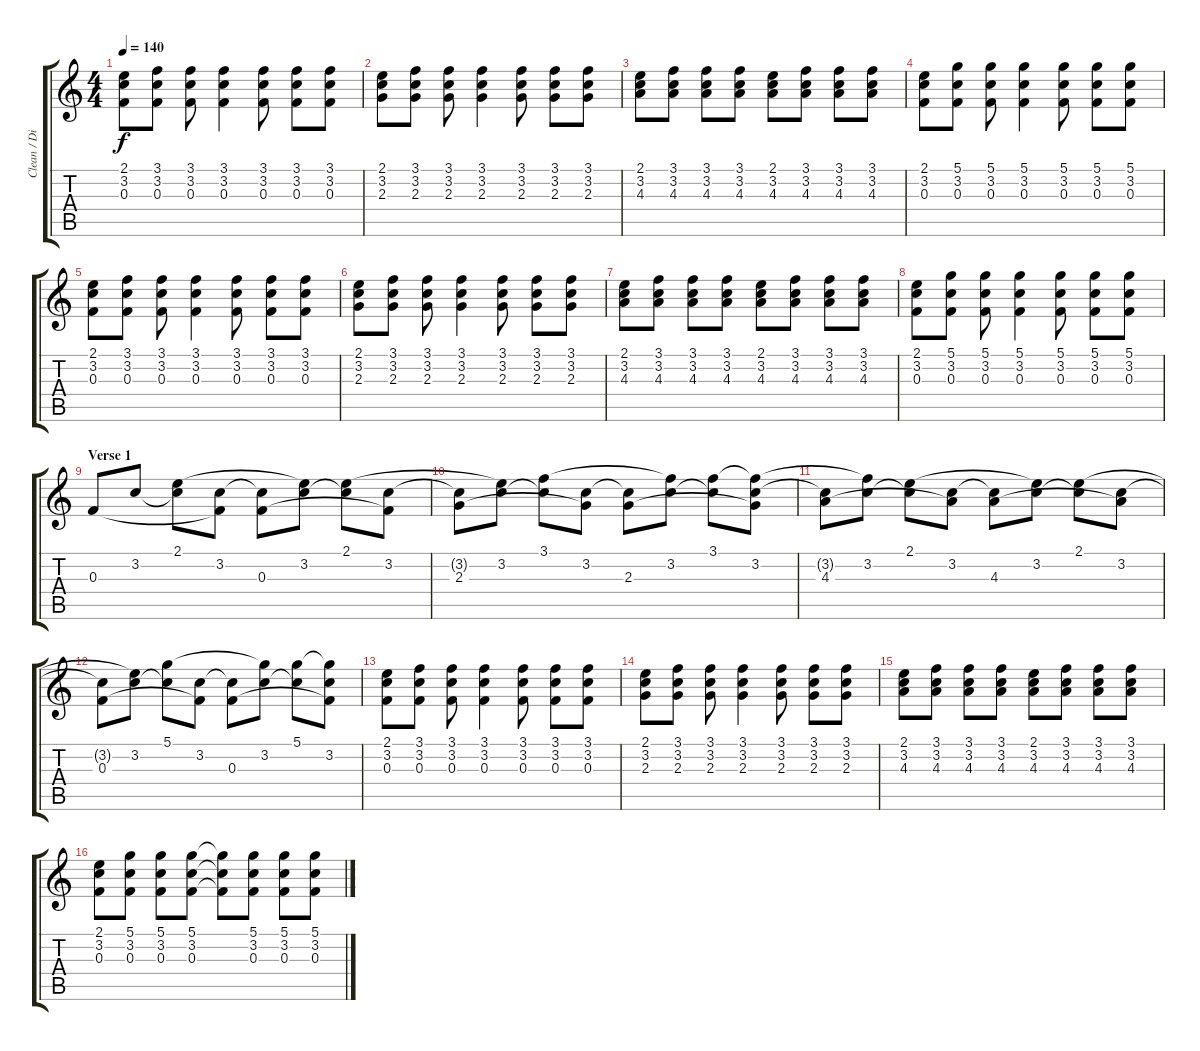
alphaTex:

\track ("Clean / Distortion" "Clean / Di") {instrument electricguitarclean}
\staff {score tabs}
\tuning (D4 A3 F3 C3 G2 C2) {hide}
\ts (4 4)
\tempo 140
\clef g2
\ks c
(2.1 3.2 0.3).8{dy f instrument distortionguitar} (3.1 3.2 0.3).8 (3.1 3.2 0.3).8 (3.1 3.2 0.3).4 (3.1 3.2 0.3).8 (3.1 3.2 0.3).8 (3.1 3.2 0.3).8 |
(2.1 3.2 2.3).8{instrument distortionguitar} (3.1 3.2 2.3).8 (3.1 3.2 2.3).8 (3.1 3.2 2.3).4 (3.1 3.2 2.3).8 (3.1 3.2 2.3).8 (3.1 3.2 2.3).8 |
(2.1 3.2 4.3).8{instrument distortionguitar} (3.1 3.2 4.3).8 (3.1 3.2 4.3).8 (3.1 3.2 4.3).8 (2.1 3.2 4.3).8 (3.1 3.2 4.3).8 (3.1 3.2 4.3).8 (3.1 3.2 4.3).8 |
(2.1 3.2 0.3).8{instrument distortionguitar} (5.1 3.2 0.3).8 (5.1 3.2 0.3).8 (5.1 3.2 0.3).4 (5.1 3.2 0.3).8 (5.1 3.2 0.3).8 (5.1 3.2 0.3).8 |
(2.1 3.2 0.3).8{instrument distortionguitar} (3.1 3.2 0.3).8 (3.1 3.2 0.3).8 (3.1 3.2 0.3).4 (3.1 3.2 0.3).8 (3.1 3.2 0.3).8 (3.1 3.2 0.3).8 |
(2.1 3.2 2.3).8{instrument distortionguitar} (3.1 3.2 2.3).8 (3.1 3.2 2.3).8 (3.1 3.2 2.3).4 (3.1 3.2 2.3).8 (3.1 3.2 2.3).8 (3.1 3.2 2.3).8 |
(2.1 3.2 4.3).8{instrument distortionguitar} (3.1 3.2 4.3).8 (3.1 3.2 4.3).8 (3.1 3.2 4.3).8 (2.1 3.2 4.3).8 (3.1 3.2 4.3).8 (3.1 3.2 4.3).8 (3.1 3.2 4.3).8 |
(2.1 3.2 0.3).8{instrument distortionguitar} (5.1 3.2 0.3).8 (5.1 3.2 0.3).8 (5.1 3.2 0.3).4 (5.1 3.2 0.3).8 (5.1 3.2 0.3).8 (5.1 3.2 0.3).8 |
\section ("" "Verse 1")
0.3.8{instrument electricguitarclean} 3.2.8 (2.1 3.2{t}).8 (3.2 0.3{t}).8 (3.2{t} 0.3).8 (2.1{t} 3.2).8 (2.1 3.2{t}).8 (3.2 0.3{t}).8 |
(3.2{t} 2.3).8 (2.1{t} 3.2).8 (3.1 3.2{t}).8 (3.2 2.3{t}).8 (3.2{t} 2.3).8 (3.1{t} 3.2).8 (3.1 3.2{t}).8 (3.1{t} 3.2 2.3{t}).8 |
(3.2{t} 4.3).8 (3.1{t} 3.2).8 (2.1 3.2{t}).8 (3.2 4.3{t}).8 (3.2{t} 4.3).8 (2.1{t} 3.2).8 (2.1 3.2{t}).8 (3.2 4.3{t}).8 |
(3.2{t} 0.3).8 (2.1{t} 3.2).8 (5.1 3.2{t}).8 (3.2 0.3{t}).8 (3.2{t} 0.3).8 (5.1{t} 3.2).8 (5.1 3.2{t}).8 (5.1{t} 3.2 0.3{t}).8 |
(2.1 3.2 0.3).8 (3.1 3.2 0.3).8 (3.1 3.2 0.3).8 (3.1 3.2 0.3).4 (3.1 3.2 0.3).8 (3.1 3.2 0.3).8 (3.1 3.2 0.3).8 |
(2.1 3.2 2.3).8 (3.1 3.2 2.3).8 (3.1 3.2 2.3).8 (3.1 3.2 2.3).4 (3.1 3.2 2.3).8 (3.1 3.2 2.3).8 (3.1 3.2 2.3).8 |
(2.1 3.2 4.3).8 (3.1 3.2 4.3).8 (3.1 3.2 4.3).8 (3.1 3.2 4.3).8 (2.1 3.2 4.3).8 (3.1 3.2 4.3).8 (3.1 3.2 4.3).8 (3.1 3.2 4.3).8 |
(2.1 3.2 0.3).8 (5.1 3.2 0.3).8 (5.1 3.2 0.3).8 (5.1 3.2 0.3).8 (5.1{t} 3.2{t} 0.3{t}).8 (5.1 3.2 0.3).8 (5.1 3.2 0.3).8 (5.1 3.2 0.3).8
